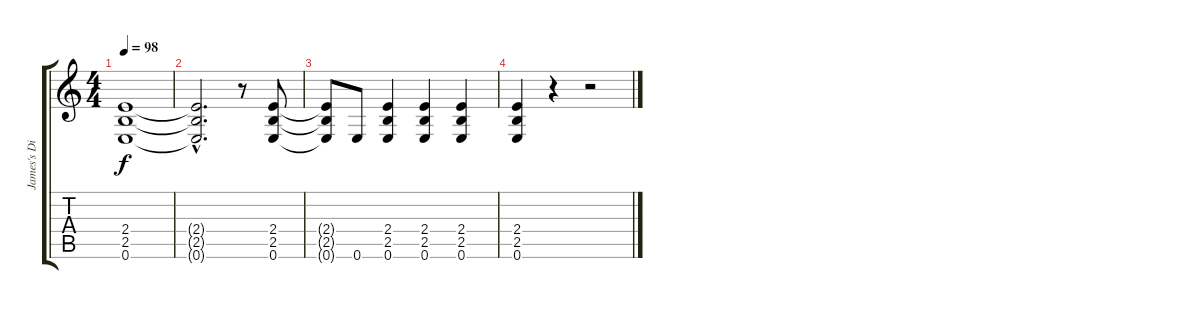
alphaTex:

\track ("James's Distorsion" "James's Di") {instrument distortionguitar}
\staff {score tabs}
\tuning (E4 B3 G3 D3 A2 E2) {hide}
\ts (4 4)
\tempo 98
\clef g2
\ks c
(2.4{t} 2.5{t} 0.6{t}).1{dy f} |
(2.4{hac t} 2.5{hac t} 0.6{hac t}).2{d} r.8 (2.4 2.5 0.6).8 |
(2.4{t} 2.5{t} 0.6{t}).8 0.6.8 (2.4 2.5 0.6).4 (2.4 2.5 0.6).4 (2.4 2.5 0.6).4 |
(2.4 2.5 0.6).4 r.4 r.2
